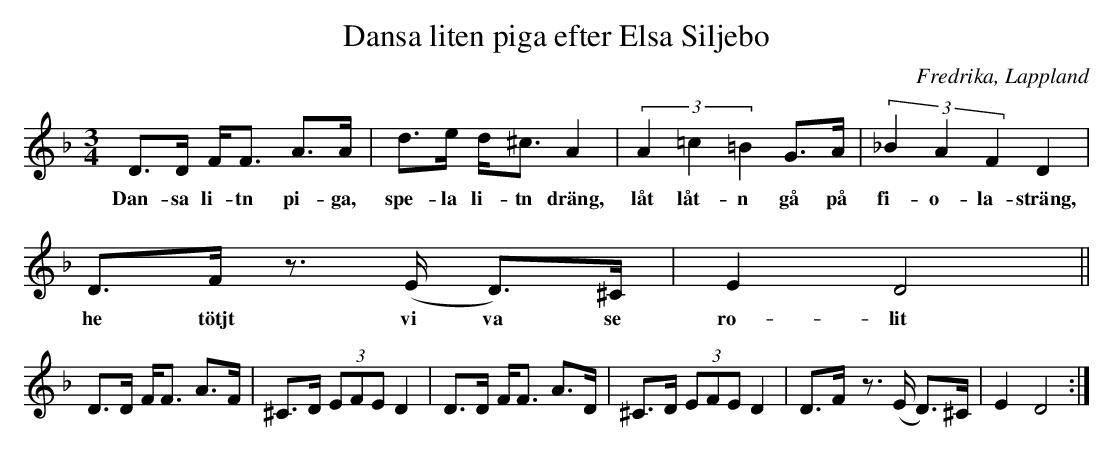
X:1
T:Dansa liten piga efter Elsa Siljebo
O:Fredrika, Lappland
M:3/4
L:1/8
K:Dm
D>D F<F A>A | d>e d<^c A2 | (3A2=c2=B2 G>A | (3_B2A2F2 D2 |
w:Dan-sa li-tn pi-ga, spe-la li-tn dräng, låt låt-n gå på fi-o-la-sträng,
D>F  z>(E D)>^C | E2 D4 ||
w:he tötjt vi va se ro-lit
 D>D F<F A>F | ^C>D (3EFE D2 | D>D F<F A>D | ^C>D (3EFE D2 | D>F- z>(E D)>^C | E2 D4 :|
